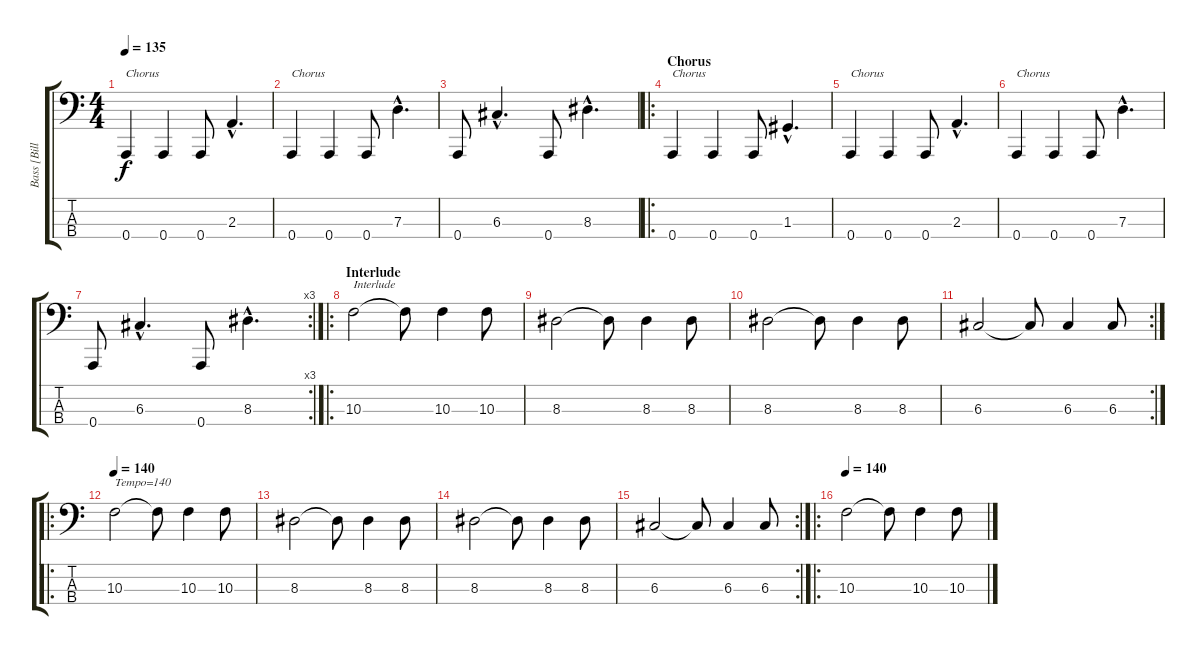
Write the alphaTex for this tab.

\track ("Bass [Bill Kelliher]" "Bass [Bill") {instrument electricbassfinger}
\staff {score tabs}
\tuning (F2 C2 G1 A0) {hide}
\ts (4 4)
\tempo 135
\clef f4
\ks c
0.4.4{txt "Chorus" dy f} 0.4.4 0.4.8 2.3{hac}.4{d} |
0.4.4{txt "Chorus"} 0.4.4 0.4.8 7.3{hac}.4{d} |
0.4.8 6.3{hac}.4{d} 0.4.8 8.3{hac}.4{d} |
\ro
\section ("" "Chorus")
0.4.4{txt "Chorus"} 0.4.4 0.4.8 1.3{hac}.4{d} |
0.4.4{txt "Chorus"} 0.4.4 0.4.8 2.3{hac}.4{d} |
0.4.4{txt "Chorus"} 0.4.4 0.4.8 7.3{hac}.4{d} |
\rc 3
0.4.8 6.3{hac}.4{d} 0.4.8 8.3{hac}.4{d} |
\ro
\section ("" "Interlude")
10.3.2{txt "Interlude"} 10.3{t}.8 10.3.4 10.3.8 |
8.3.2 8.3{t}.8 8.3.4 8.3.8 |
8.3.2 8.3{t}.8 8.3.4 8.3.8 |
\rc 2
6.3.2 6.3{t}.8 6.3.4 6.3.8 |
\ro
\tempo 140
10.3.2{txt "Tempo=140"} 10.3{t}.8 10.3.4 10.3.8 |
8.3.2 8.3{t}.8 8.3.4 8.3.8 |
8.3.2 8.3{t}.8 8.3.4 8.3.8 |
\rc 2
6.3.2 6.3{t}.8 6.3.4 6.3.8 |
\ro
\tempo 140
10.3.2 10.3{t}.8 10.3.4 10.3.8
